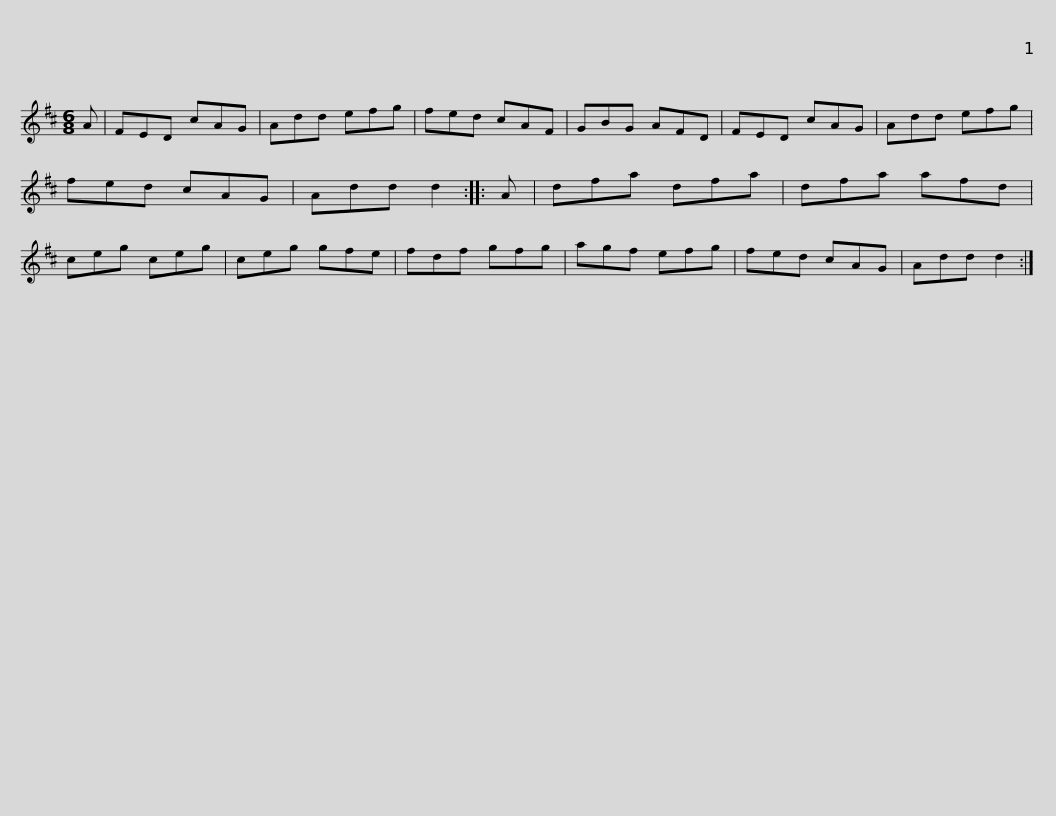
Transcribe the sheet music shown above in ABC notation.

X:1
L:1/8
M:6/8
I:linebreak $
K:D
V:1 treble
V:1
 A | FED cAG | Add efg | fed cAF | GBG AFD | %5
 FED cAG | Add efg | fed cAG |$ Add d2 :: A | %10
 dfa dfa | dfa afd | ceg ceg | ceg gfe | fdf gfg | %15
 agf efg |$ fed cAG | Add d2 :| %18
